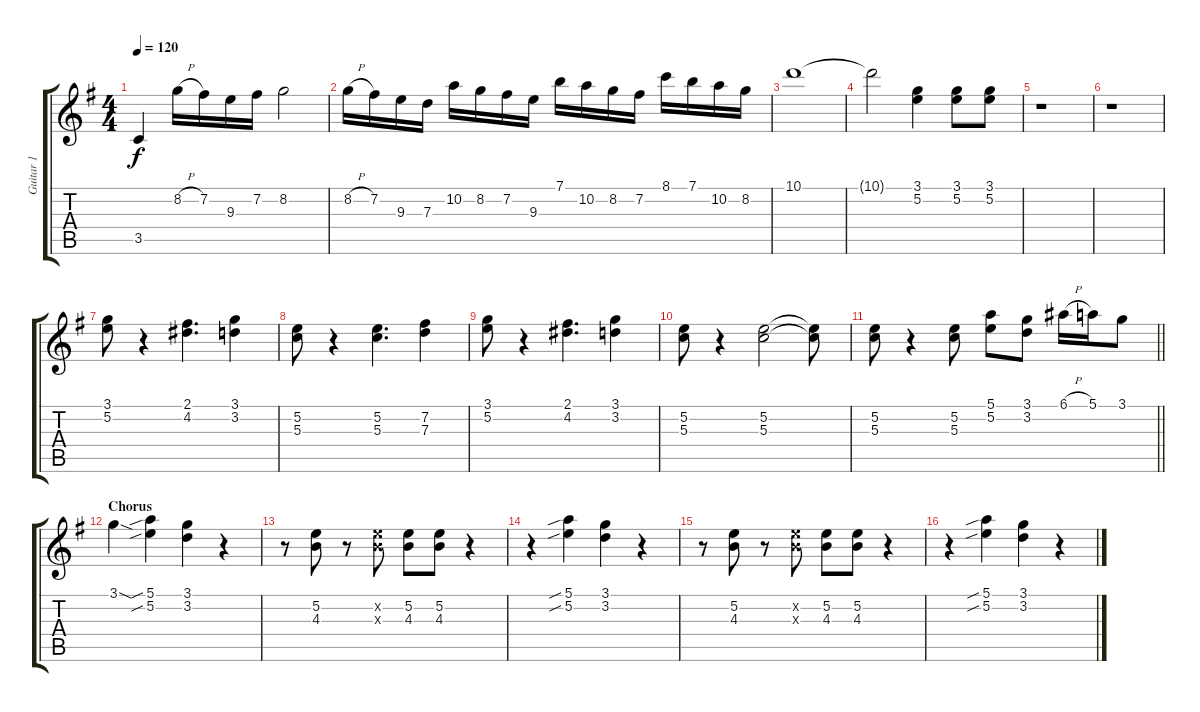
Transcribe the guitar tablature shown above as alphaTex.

\track ("Guitar 1" "Guitar 1") {instrument overdrivenguitar}
\staff {score tabs}
\tuning (E4 B3 G3 D3 A2 E2) {hide}
\ts (4 4)
\tempo 120
\clef g2
\ks g
3.5.4{dy f} 8.2{h}.16 7.2.16 9.3.16 7.2.16 8.2.2 |
8.2{h}.16 7.2.16 9.3.16 7.3.16 10.2.16 8.2.16 7.2.16 9.3.16 7.1.16 10.2.16 8.2.16 7.2.16 8.1.16 7.1.16 10.2.16 8.2.16 |
10.1.1 |
10.1{t}.2 (3.1 5.2).4 (3.1 5.2).8 (3.1 5.2).8 |
r.1 |
r.1 |
(3.1 5.2).8 r.4 (2.1 4.2).4{d} (3.1 3.2).4 |
(5.2 5.3).8 r.4 (5.2 5.3).4{d} (7.2 7.3).4 |
(3.1 5.2).8 r.4 (2.1 4.2).4{d} (3.1 3.2).4 |
(5.2 5.3).8 r.4 (5.2 5.3).2 (5.2{t} 5.3{t}).8 |
\barLineRight lightlight
(5.2 5.3).8 r.4 (5.2 5.3).8 (5.1 5.2).8 (3.1 3.2).8 6.1{h}.16 5.1.16 3.1.8 |
\section ("" "Chorus")
3.1{sod}.4 (5.1{sib} 5.2{sib}).4 (3.1 3.2).4 r.4 |
r.8 (5.2 4.3).8 r.8 (5.2{x} 4.3{x}).8 (5.2 4.3).8 (5.2 4.3).8 r.4 |
r.4 (5.1{sib} 5.2{sib}).4 (3.1 3.2).4 r.4 |
r.8 (5.2 4.3).8 r.8 (5.2{x} 4.3{x}).8 (5.2 4.3).8 (5.2 4.3).8 r.4 |
r.4 (5.1{sib} 5.2{sib}).4 (3.1 3.2).4 r.4
